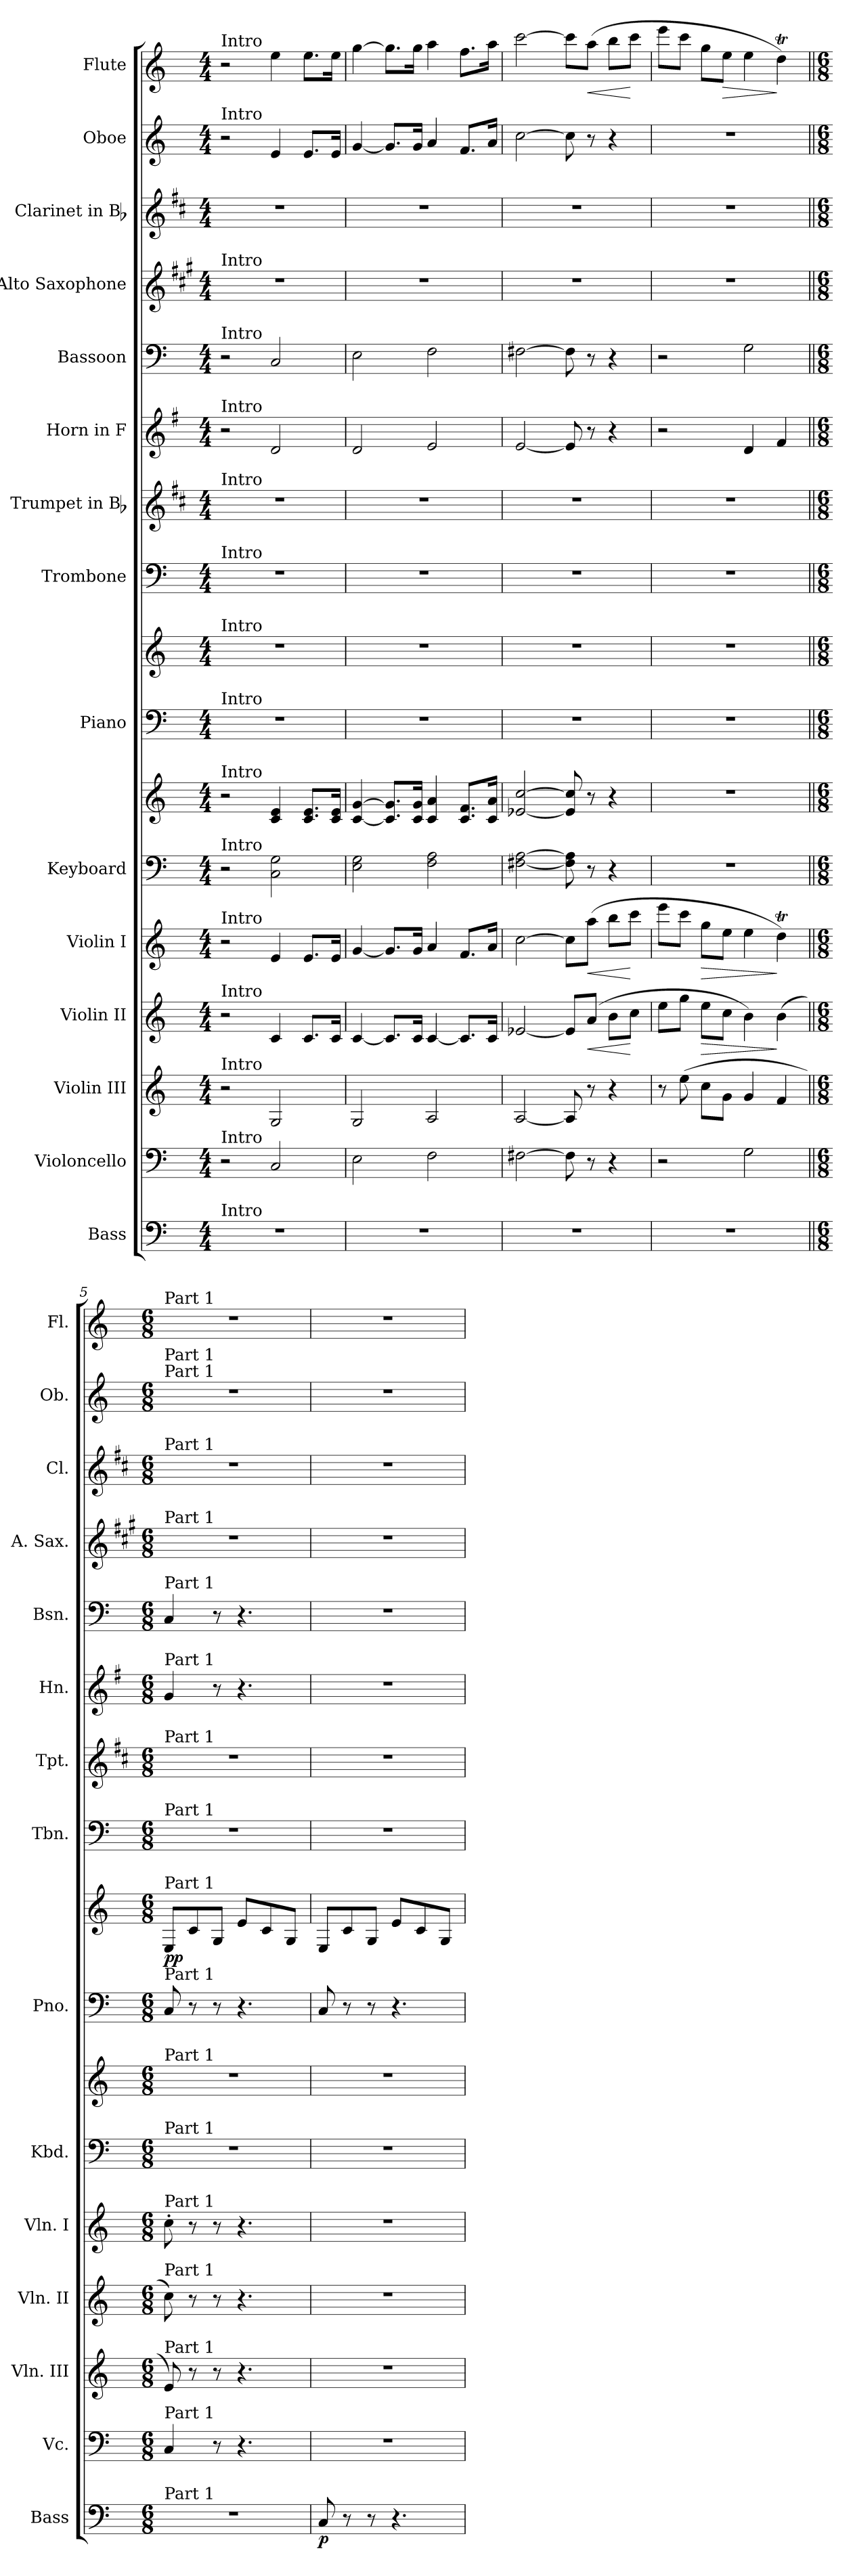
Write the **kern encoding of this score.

**kern	**dynam	**kern	**kern	**kern	**dynam	**kern	**dynam	**kern	**kern	**kern	**kern	**dynam	**kern	**kern	**kern	**kern	**kern	**kern	**kern	**kern	**dynam
*part15	*part15	*part14	*part13	*part12	*part12	*part11	*part11	*part10	*part10	*part9	*part9	*part9	*part8	*part7	*part6	*part5	*part4	*part3	*part2	*part1	*part1
*staff17	*staff17	*staff16	*staff15	*staff14	*staff14	*staff13	*staff13	*staff12	*staff11	*staff10	*staff9	*staff9/10	*staff8	*staff7	*staff6	*staff5	*staff4	*staff3	*staff2	*staff1	*staff1
*I"Bass	*	*I"Violoncello	*I"Violin III	*I"Violin II	*	*I"Violin I	*	*I"Keyboard	*	*I"Piano	*	*	*I"Trombone	*I"Trumpet in Bb	*I"Horn in F	*I"Bassoon	*I"Alto Saxophone	*I"Clarinet in Bb	*I"Oboe	*I"Flute	*
*I'Bass	*	*I'Vc.	*I'Vln. III	*I'Vln. II	*	*I'Vln. I	*	*I'Kbd.	*	*I'Pno.	*	*	*I'Tbn.	*I'Tpt.	*I'Hn.	*I'Bsn.	*I'A. Sax.	*I'Cl.	*I'Ob.	*I'Fl.	*
!!LO:PB:g=z
*clefF4	*	*clefF4	*clefG2	*clefG2	*	*clefG2	*	*clefF4	*clefG2	*clefF4	*clefG2	*	*clefF4	*clefG2	*clefG2	*clefF4	*clefG2	*clefG2	*clefG2	*clefG2	*
*ITrd7c12	*	*	*	*	*	*	*	*	*	*	*	*	*	*ITrd1c2	*ITrd4c7	*	*ITrd5c9	*ITrd1c2	*	*	*
*k[]	*	*k[]	*k[]	*k[]	*	*k[]	*	*k[]	*k[]	*k[]	*k[]	*	*k[]	*k[]	*k[]	*k[]	*k[]	*k[]	*k[]	*k[]	*
*C:	*	*C:	*C:	*C:	*	*C:	*	*C:	*C:	*C:	*C:	*	*C:	*C:	*C:	*C:	*C:	*C:	*C:	*C:	*
*M4/4	*	*M4/4	*M4/4	*M4/4	*	*M4/4	*	*M4/4	*M4/4	*M4/4	*M4/4	*	*M4/4	*M4/4	*M4/4	*M4/4	*M4/4	*M4/4	*M4/4	*M4/4	*
=1	=1	=1	=1	=1	=1	=1	=1	=1	=1	=1	=1	=1	=1	=1	=1	=1	=1	=1	=1	=1	=1
!	!	!	!	!	!	!	!	!	!	!	!	!	!	!	!	!	!	!	!	!LO:TX:a:t=Intro	!
!	!	!	!	!	!	!	!	!	!	!	!	!	!	!	!	!	!	!	!LO:TX:a:t=Intro	!	!
!	!	!	!	!	!	!	!	!	!	!	!	!	!	!	!	!	!LO:TX:a:t=Intro	!	!	!	!
!	!	!	!	!	!	!	!	!	!	!	!	!	!	!	!	!LO:TX:a:t=Intro	!	!	!	!	!
!	!	!	!	!	!	!	!	!	!	!	!	!	!	!	!LO:TX:a:t=Intro	!	!	!	!	!	!
!	!	!	!	!	!	!	!	!	!	!	!	!	!	!LO:TX:a:t=Intro	!	!	!	!	!	!	!
!	!	!	!	!	!	!	!	!	!	!	!	!	!LO:TX:a:t=Intro	!	!	!	!	!	!	!	!
!	!	!	!	!	!	!	!	!	!	!	!LO:TX:a:t=Intro	!	!	!	!	!	!	!	!	!	!
!	!	!	!	!	!	!	!	!	!	!LO:TX:a:t=Intro	!	!	!	!	!	!	!	!	!	!	!
!	!	!	!	!	!	!	!	!	!LO:TX:a:t=Intro	!	!	!	!	!	!	!	!	!	!	!	!
!	!	!	!	!	!	!	!	!LO:TX:a:t=Intro	!	!	!	!	!	!	!	!	!	!	!	!	!
!	!	!	!	!	!	!LO:TX:a:t=Intro	!	!	!	!	!	!	!	!	!	!	!	!	!	!	!
!	!	!	!	!LO:TX:a:t=Intro	!	!	!	!	!	!	!	!	!	!	!	!	!	!	!	!	!
!	!	!	!LO:TX:a:t=Intro	!	!	!	!	!	!	!	!	!	!	!	!	!	!	!	!	!	!
!	!	!LO:TX:a:t=Intro	!	!	!	!	!	!	!	!	!	!	!	!	!	!	!	!	!	!	!
!LO:TX:a:t=Intro	!	!	!	!	!	!	!	!	!	!	!	!	!	!	!	!	!	!	!	!	!
1r	.	2r	2r	2r	.	2r	.	2r	2r	1r	1r	.	1r	1r	2r	2r	1r	1r	2r	2r	.
.	.	2Ci/	2Gi/	4ci/	.	4ei/	.	2Ci\ 2Gi	4ci/ 4ei	.	.	.	.	.	2Gi/	2Ci/	.	.	4ei/	4eei\	.
.	.	.	.	8.ci/L	.	8.ei/L	.	.	8.ci/ 8.ei/L	.	.	.	.	.	.	.	.	.	8.ei/L	8.eei\L	.
.	.	.	.	16ci/Jk	.	16ei/Jk	.	.	16ci/ 16ei/Jk	.	.	.	.	.	.	.	.	.	16ei/Jk	16eei\Jk	.
=2	=2	=2	=2	=2	=2	=2	=2	=2	=2	=2	=2	=2	=2	=2	=2	=2	=2	=2	=2	=2	=2
1r	.	2Ei\	2Gi/	[<4ci/	.	[<4gi/	.	2Ei\ 2Gi	[<4ci/ [>4gi	1r	1r	.	1r	1r	2Gi/	2Ei\	1r	1r	[<4gi/	[>4ggi\	.
.	.	.	.	8.ci/L]	.	8.gi/L]	.	.	8.ci]/ 8.gi]/L	.	.	.	.	.	.	.	.	.	8.gi/L]	8.ggi\L]	.
.	.	.	.	16ci/Jk	.	16gi/Jk	.	.	16ci/ 16gi/Jk	.	.	.	.	.	.	.	.	.	16gi/Jk	16ggi\Jk	.
.	.	2Fi\	2Ai/	[<4ci/	.	4ai/	.	2Fi\ 2Ai	4ci/ 4ai	.	.	.	.	.	2Ai/	2Fi\	.	.	4ai/	4aai\	.
.	.	.	.	8.ci/L]	.	8.fi/L	.	.	8.ci/ 8.fi/L	.	.	.	.	.	.	.	.	.	8.fi/L	8.ffi\L	.
.	.	.	.	16ci/Jk	.	16ai/Jk	.	.	16ci/ 16ai/Jk	.	.	.	.	.	.	.	.	.	16ai/Jk	16aai\Jk	.
=3	=3	=3	=3	=3	=3	=3	=3	=3	=3	=3	=3	=3	=3	=3	=3	=3	=3	=3	=3	=3	=3
1r	.	[>2F#Xi\	[<2Ai/	[<2e-Xi/	.	[>2cci\	.	[<2F#Xi\ [>2Ai	[<2e-Xi/ [>2cci	1r	1r	.	1r	1r	[<2Ai/	[>2F#Xi\	1r	1r	[>2cci\	[>2ccci\	.
.	.	8F#i\]	8Ai/]	8e-i/L]	.	8cci\L]	.	8F#i\] 8Ai]	8e-i/] 8cci]	.	.	.	.	.	8Ai/]	8F#i\]	.	.	8cci\]	8ccci\L]	.
!	!	!	!	!	!LO:HP:b	!	!LO:HP:b	!	!	!	!	!	!	!	!	!	!	!	!	!	!LO:HP:b
.	.	8r	8r	(8ai/J	<	(8aai\J	<	8r	8r	.	.	.	.	.	8r	8r	.	.	8r	(8aai\J	<
.	.	4r	4r	8bi\L	.	8bbi\L	.	4r	4r	.	.	.	.	.	4r	4r	.	.	4r	8bbi\L	.
.	.	.	.	8cci\J	[	8ccci\J	[	.	.	.	.	.	.	.	.	.	.	.	.	8ccci\J	[
=4	=4	=4	=4	=4	=4	=4	=4	=4	=4	=4	=4	=4	=4	=4	=4	=4	=4	=4	=4	=4	=4
1r	.	2r	8r	8eei\L	.	8eeei\L	.	1r	1r	1r	1r	.	1r	1r	2r	2r	1r	1r	1r	8eeei\L	.
.	.	.	(8eei\	8ggi\J	.	8ccci\J	.	.	.	.	.	.	.	.	.	.	.	.	.	8ccci\J	.
!	!	!	!	!	!LO:HP:b	!	!LO:HP:b	!	!	!	!	!	!	!	!	!	!	!	!	!	!
.	.	.	8cci\L	8eei\L	>	8ggi\L	>	.	.	.	.	.	.	.	.	.	.	.	.	8ggi\L	.
!	!	!	!	!	!	!	!	!	!	!	!	!	!	!	!	!	!	!	!	!	!LO:HP:b
.	.	.	8gi\J	8cci\J	.	8eei\J	.	.	.	.	.	.	.	.	.	.	.	.	.	8eei\J	>
.	.	2Gi\	4gi/	4bi\)	.	4eei\	.	.	.	.	.	.	.	.	4Gi/	2Gi\	.	.	.	4eei\	.
.	.	.	4fi/	(4bi\	]	4ddTi\)	]	.	.	.	.	.	.	.	4Bi/	.	.	.	.	4ddTi\)	]
=5||	=5||	=5||	=5||	=5||	=5||	=5||	=5||	=5||	=5||	=5||	=5||	=5||	=5||	=5||	=5||	=5||	=5||	=5||	=5||	=5||	=5||
*M6/8	*	*M6/8	*M6/8	*M6/8	*	*M6/8	*	*M6/8	*M6/8	*M6/8	*M6/8	*	*M6/8	*M6/8	*M6/8	*M6/8	*M6/8	*M6/8	*M6/8	*M6/8	*
!	!	!	!	!	!	!	!	!	!	!	!	!	!	!	!	!	!	!	!	!LO:TX:a:t=Part 1	!
!	!	!	!	!	!	!	!	!	!	!	!	!	!	!	!	!	!	!	!LO:TX:a:t=Part 1	!	!
!	!	!	!	!	!	!	!	!	!	!	!	!	!	!	!	!	!	!	!LO:TX:a:t=Part 1	!	!
!	!	!	!	!	!	!	!	!	!	!	!	!	!	!	!	!	!	!LO:TX:a:t=Part 1	!	!	!
!	!	!	!	!	!	!	!	!	!	!	!	!	!	!	!	!	!LO:TX:a:t=Part 1	!	!	!	!
!	!	!	!	!	!	!	!	!	!	!	!	!	!	!	!	!LO:TX:a:t=Part 1	!	!	!	!	!
!	!	!	!	!	!	!	!	!	!	!	!	!	!	!	!LO:TX:a:t=Part 1	!	!	!	!	!	!
!	!	!	!	!	!	!	!	!	!	!	!	!	!	!LO:TX:a:t=Part 1	!	!	!	!	!	!	!
!	!	!	!	!	!	!	!	!	!	!	!	!	!LO:TX:a:t=Part 1	!	!	!	!	!	!	!	!
!	!	!	!	!	!	!	!	!	!	!	!LO:TX:a:t=Part 1	!	!	!	!	!	!	!	!	!	!
!	!	!	!	!	!	!	!	!	!	!LO:TX:a:t=Part 1	!	!	!	!	!	!	!	!	!	!	!
!	!	!	!	!	!	!	!	!	!LO:TX:a:t=Part 1	!	!	!	!	!	!	!	!	!	!	!	!
!	!	!	!	!	!	!	!	!LO:TX:a:t=Part 1	!	!	!	!	!	!	!	!	!	!	!	!	!
!	!	!	!	!	!	!LO:TX:a:t=Part 1	!	!	!	!	!	!	!	!	!	!	!	!	!	!	!
!	!	!	!	!LO:TX:a:t=Part 1	!	!	!	!	!	!	!	!	!	!	!	!	!	!	!	!	!
!	!	!	!LO:TX:a:t=Part 1	!	!	!	!	!	!	!	!	!	!	!	!	!	!	!	!	!	!
!	!	!LO:TX:a:t=Part 1	!	!	!	!	!	!	!	!	!	!	!	!	!	!	!	!	!	!	!
!LO:TX:a:t=Part 1	!	!	!	!	!	!	!	!	!	!	!	!	!	!	!	!	!	!	!	!	!
!LO:N:vis=1	!	!	!	!	!	!	!	!LO:N:vis=1	!LO:N:vis=1	!	!	!	!LO:N:vis=1	!LO:N:vis=1	!	!	!LO:N:vis=1	!LO:N:vis=1	!LO:N:vis=1	!LO:N:vis=1	!
2.r	.	4Ci/	8ei/)	8cci\)	.	8cc'i\	.	2.r	2.r	8Ci/	8Ei/L	p p	2.r	2.r	4ci/	4Ci/	2.r	2.r	2.r	2.r	.
.	.	.	8r	8r	.	8r	.	.	.	8r	8ci/	.	.	.	.	.	.	.	.	.	.
.	.	8r	8r	8r	.	8r	.	.	.	8r	8Gi/J	.	.	.	8r	8r	.	.	.	.	.
.	.	4.r	4.r	4.r	.	4.r	.	.	.	4.r	8ei/L	.	.	.	4.r	4.r	.	.	.	.	.
.	.	.	.	.	.	.	.	.	.	.	8ci/	.	.	.	.	.	.	.	.	.	.
.	.	.	.	.	.	.	.	.	.	.	8Gi/J	.	.	.	.	.	.	.	.	.	.
=6	=6	=6	=6	=6	=6	=6	=6	=6	=6	=6	=6	=6	=6	=6	=6	=6	=6	=6	=6	=6	=6
!	!	!LO:N:vis=1	!LO:N:vis=1	!LO:N:vis=1	!	!LO:N:vis=1	!	!LO:N:vis=1	!LO:N:vis=1	!	!	!	!LO:N:vis=1	!LO:N:vis=1	!LO:N:vis=1	!LO:N:vis=1	!LO:N:vis=1	!LO:N:vis=1	!LO:N:vis=1	!LO:N:vis=1	!
8CCi/	p	2.r	2.r	2.r	.	2.r	.	2.r	2.r	8Ci/	8Ei/L	.	2.r	2.r	2.r	2.r	2.r	2.r	2.r	2.r	.
8r	.	.	.	.	.	.	.	.	.	8r	8ci/	.	.	.	.	.	.	.	.	.	.
8r	.	.	.	.	.	.	.	.	.	8r	8Gi/J	.	.	.	.	.	.	.	.	.	.
4.r	.	.	.	.	.	.	.	.	.	4.r	8ei/L	.	.	.	.	.	.	.	.	.	.
.	.	.	.	.	.	.	.	.	.	.	8ci/	.	.	.	.	.	.	.	.	.	.
.	.	.	.	.	.	.	.	.	.	.	8Gi/J	.	.	.	.	.	.	.	.	.	.
=	=	=	=	=	=	=	=	=	=	=	=	=	=	=	=	=	=	=	=	=	=
*-	*-	*-	*-	*-	*-	*-	*-	*-	*-	*-	*-	*-	*-	*-	*-	*-	*-	*-	*-	*-	*-
